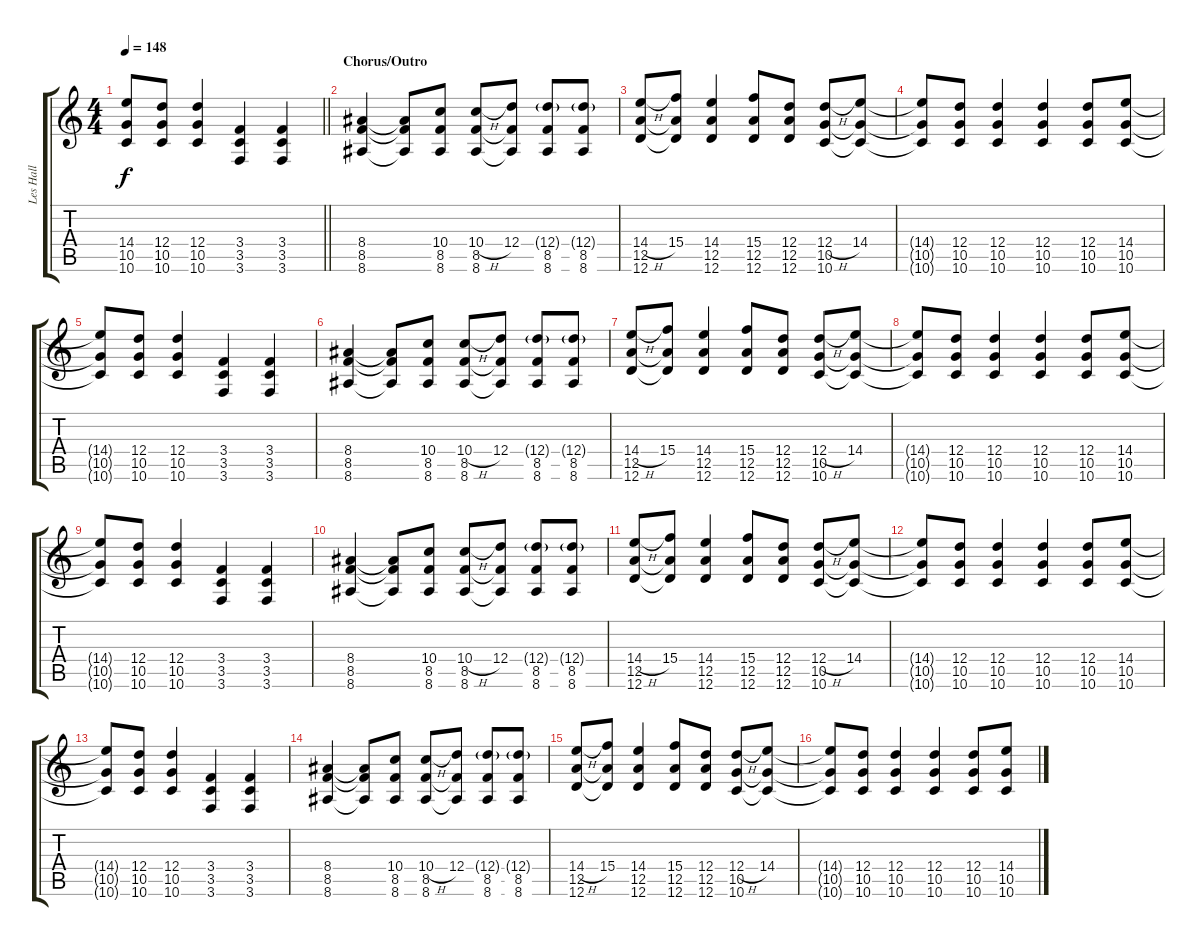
\track ("Les Hall" "Les Hall") {instrument distortionguitar}
\staff {score tabs}
\tuning (E4 B3 G3 D3 A2 D2) {hide}
\ts (4 4)
\tempo 148
\clef g2
\barLineRight lightlight
\ks c
(14.4{t} 10.5{t} 10.6{t}).8{dy f} (12.4 10.5 10.6).8 (12.4 10.5 10.6).4 (3.4 3.5 3.6).4 (3.4 3.5 3.6).4 |
\section ("" "Chorus/Outro")
(8.4 8.5 8.6).4 (8.4{t} 8.5{t} 8.6{t}).8 (10.4 8.5 8.6).8 (10.4{h} 8.5 8.6).8 (12.4 8.5{t} 8.6{t}).8 (12.4{g} 8.5 8.6).8 (12.4{g} 8.5 8.6).8 |
(14.4{h} 12.5 12.6).8 (15.4 12.5{t} 12.6{t}).8 (14.4 12.5 12.6).4 (15.4 12.5 12.6).8 (12.4 12.5 12.6).8 (12.4{h} 10.5 10.6).8 (14.4 10.5{t} 10.6{t}).8 |
(14.4{t} 10.5{t} 10.6{t}).8 (12.4 10.5 10.6).8 (12.4 10.5 10.6).4 (12.4 10.5 10.6).4 (12.4 10.5 10.6).8 (14.4 10.5 10.6).8 |
(14.4{t} 10.5{t} 10.6{t}).8 (12.4 10.5 10.6).8 (12.4 10.5 10.6).4 (3.4 3.5 3.6).4 (3.4 3.5 3.6).4 |
(8.4 8.5 8.6).4 (8.4{t} 8.5{t} 8.6{t}).8 (10.4 8.5 8.6).8 (10.4{h} 8.5 8.6).8 (12.4 8.5{t} 8.6{t}).8 (12.4{g} 8.5 8.6).8 (12.4{g} 8.5 8.6).8 |
(14.4{h} 12.5 12.6).8 (15.4 12.5{t} 12.6{t}).8 (14.4 12.5 12.6).4 (15.4 12.5 12.6).8 (12.4 12.5 12.6).8 (12.4{h} 10.5 10.6).8 (14.4 10.5{t} 10.6{t}).8 |
(14.4{t} 10.5{t} 10.6{t}).8 (12.4 10.5 10.6).8 (12.4 10.5 10.6).4 (12.4 10.5 10.6).4 (12.4 10.5 10.6).8 (14.4 10.5 10.6).8 |
(14.4{t} 10.5{t} 10.6{t}).8 (12.4 10.5 10.6).8 (12.4 10.5 10.6).4 (3.4 3.5 3.6).4 (3.4 3.5 3.6).4 |
(8.4 8.5 8.6).4 (8.4{t} 8.5{t} 8.6{t}).8 (10.4 8.5 8.6).8 (10.4{h} 8.5 8.6).8 (12.4 8.5{t} 8.6{t}).8 (12.4{g} 8.5 8.6).8 (12.4{g} 8.5 8.6).8 |
(14.4{h} 12.5 12.6).8 (15.4 12.5{t} 12.6{t}).8 (14.4 12.5 12.6).4 (15.4 12.5 12.6).8 (12.4 12.5 12.6).8 (12.4{h} 10.5 10.6).8 (14.4 10.5{t} 10.6{t}).8 |
(14.4{t} 10.5{t} 10.6{t}).8 (12.4 10.5 10.6).8 (12.4 10.5 10.6).4 (12.4 10.5 10.6).4 (12.4 10.5 10.6).8 (14.4 10.5 10.6).8 |
(14.4{t} 10.5{t} 10.6{t}).8 (12.4 10.5 10.6).8 (12.4 10.5 10.6).4 (3.4 3.5 3.6).4 (3.4 3.5 3.6).4 |
(8.4 8.5 8.6).4 (8.4{t} 8.5{t} 8.6{t}).8 (10.4 8.5 8.6).8 (10.4{h} 8.5 8.6).8 (12.4 8.5{t} 8.6{t}).8 (12.4{g} 8.5 8.6).8 (12.4{g} 8.5 8.6).8 |
(14.4{h} 12.5 12.6).8 (15.4 12.5{t} 12.6{t}).8 (14.4 12.5 12.6).4 (15.4 12.5 12.6).8 (12.4 12.5 12.6).8 (12.4{h} 10.5 10.6).8 (14.4 10.5{t} 10.6{t}).8 |
(14.4{t} 10.5{t} 10.6{t}).8 (12.4 10.5 10.6).8 (12.4 10.5 10.6).4 (12.4 10.5 10.6).4 (12.4 10.5 10.6).8 (14.4 10.5 10.6).8
